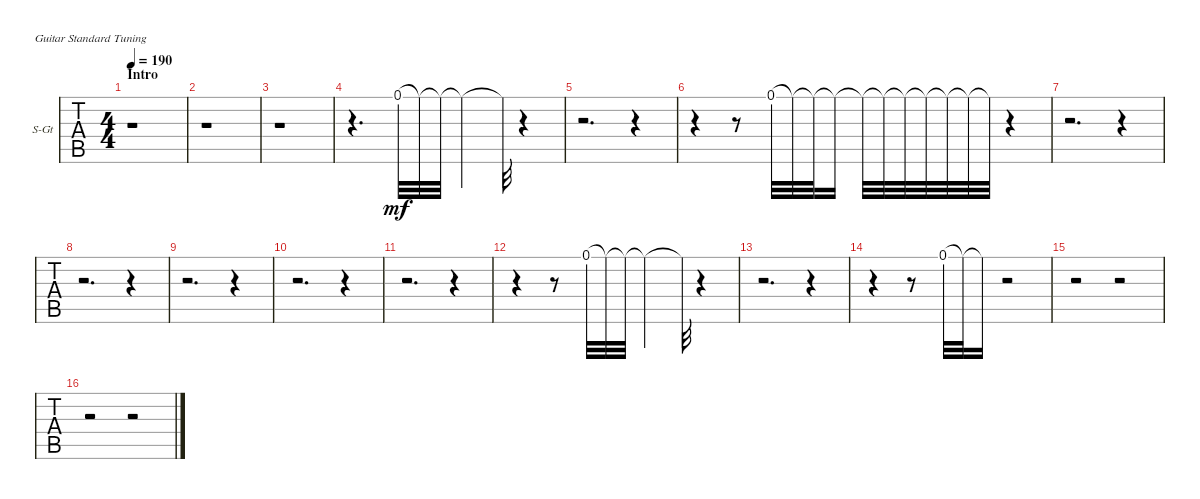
\bracketExtendMode groupsimilarinstruments
\firstSystemTrackNameOrientation horizontal
\otherSystemsTrackNameOrientation horizontal
\track ("Django" "S-Gt") {mute instrument acousticguitarsteel}
\staff {tabs}
\tuning (E4 B3 G3 D3 A2 E2)
\ts (4 4)
\section ("" "Intro")
\tempo 190
\clef g2
\ks c
r.1{dy mf instrument acousticguitarsteel} |
r.1 |
r.1 |
r.4{d} 0.1.32 0.1{t}.32 0.1{t}.32 0.1{t}.4 0.1{t}.32 r.4 |
r.2{d} r.4 |
r.4 r.8 0.1.32 0.1{t}.32 0.1{t}.32 0.1{t}.16 0.1{t}.32 0.1{t}.32 0.1{t}.32 0.1{t}.32 0.1{t}.32 0.1{t}.32 0.1{t}.32 r.4 |
r.2{d} r.4 |
r.2{d} r.4 |
r.2{d} r.4 |
r.2{d} r.4 |
r.2{d} r.4 |
r.4 r.8 0.1.32 0.1{t}.32 0.1{t}.32 0.1{t}.4 0.1{t}.32 r.4 |
r.2{d} r.4 |
r.4 r.8 0.1.32 0.1{t}.32 0.1{t}.16 r.2 |
r.2 r.2 |
r.2 r.2
